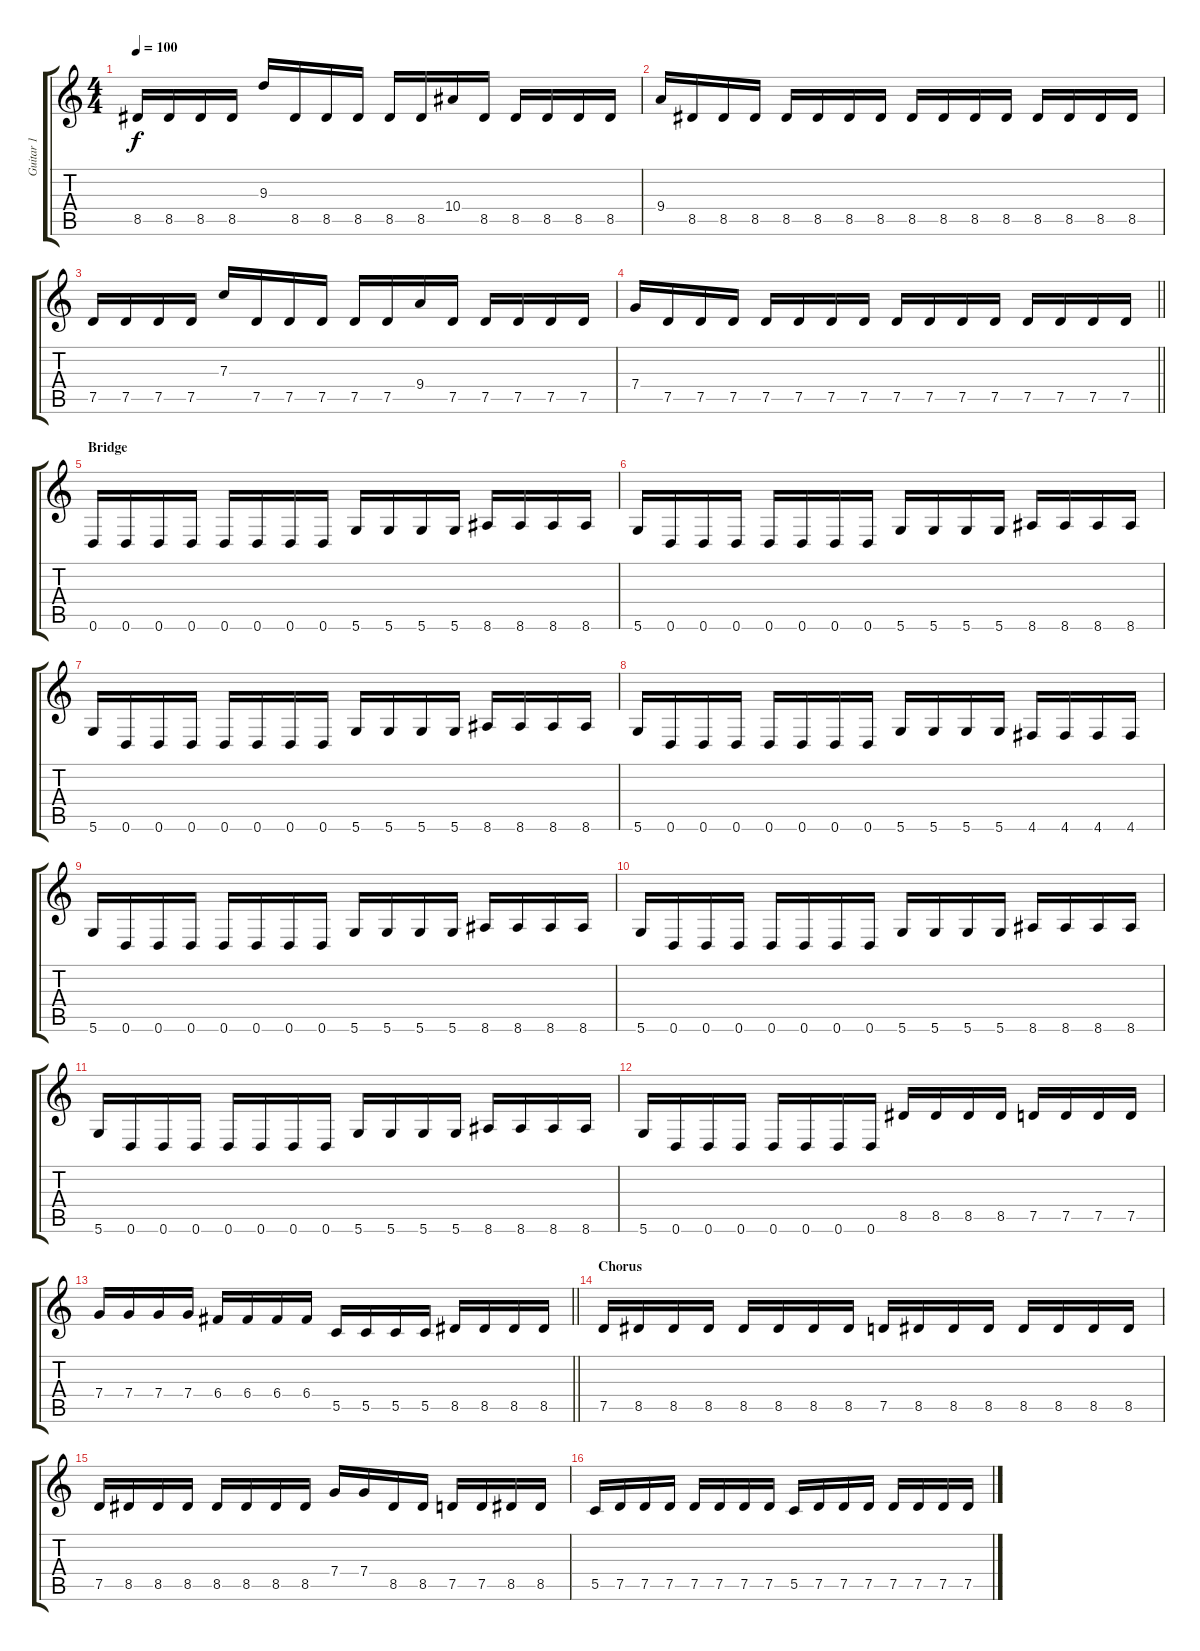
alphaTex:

\track ("Guitar 1" "Guitar 1") {instrument distortionguitar}
\staff {score tabs}
\tuning (D4 A3 F3 C3 G2 D2) {hide}
\ts (4 4)
\tempo 100
\clef g2
\ks c
8.5.16{dy f} 8.5.16 8.5.16 8.5.16 9.3.16 8.5.16 8.5.16 8.5.16 8.5.16 8.5.16 10.4.16 8.5.16 8.5.16 8.5.16 8.5.16 8.5.16 |
9.4.16 8.5.16 8.5.16 8.5.16 8.5.16 8.5.16 8.5.16 8.5.16 8.5.16 8.5.16 8.5.16 8.5.16 8.5.16 8.5.16 8.5.16 8.5.16 |
7.5.16 7.5.16 7.5.16 7.5.16 7.3.16 7.5.16 7.5.16 7.5.16 7.5.16 7.5.16 9.4.16 7.5.16 7.5.16 7.5.16 7.5.16 7.5.16 |
\barLineRight lightlight
7.4.16 7.5.16 7.5.16 7.5.16 7.5.16 7.5.16 7.5.16 7.5.16 7.5.16 7.5.16 7.5.16 7.5.16 7.5.16 7.5.16 7.5.16 7.5.16 |
\section ("" "Bridge")
0.6.16 0.6.16 0.6.16 0.6.16 0.6.16 0.6.16 0.6.16 0.6.16 5.6.16 5.6.16 5.6.16 5.6.16 8.6.16 8.6.16 8.6.16 8.6.16 |
5.6.16 0.6.16 0.6.16 0.6.16 0.6.16 0.6.16 0.6.16 0.6.16 5.6.16 5.6.16 5.6.16 5.6.16 8.6.16 8.6.16 8.6.16 8.6.16 |
5.6.16 0.6.16 0.6.16 0.6.16 0.6.16 0.6.16 0.6.16 0.6.16 5.6.16 5.6.16 5.6.16 5.6.16 8.6.16 8.6.16 8.6.16 8.6.16 |
5.6.16 0.6.16 0.6.16 0.6.16 0.6.16 0.6.16 0.6.16 0.6.16 5.6.16 5.6.16 5.6.16 5.6.16 4.6.16 4.6.16 4.6.16 4.6.16 |
5.6.16 0.6.16 0.6.16 0.6.16 0.6.16 0.6.16 0.6.16 0.6.16 5.6.16 5.6.16 5.6.16 5.6.16 8.6.16 8.6.16 8.6.16 8.6.16 |
5.6.16 0.6.16 0.6.16 0.6.16 0.6.16 0.6.16 0.6.16 0.6.16 5.6.16 5.6.16 5.6.16 5.6.16 8.6.16 8.6.16 8.6.16 8.6.16 |
5.6.16 0.6.16 0.6.16 0.6.16 0.6.16 0.6.16 0.6.16 0.6.16 5.6.16 5.6.16 5.6.16 5.6.16 8.6.16 8.6.16 8.6.16 8.6.16 |
5.6.16 0.6.16 0.6.16 0.6.16 0.6.16 0.6.16 0.6.16 0.6.16 8.5.16 8.5.16 8.5.16 8.5.16 7.5.16 7.5.16 7.5.16 7.5.16 |
\barLineRight lightlight
7.4.16 7.4.16 7.4.16 7.4.16 6.4.16 6.4.16 6.4.16 6.4.16 5.5.16 5.5.16 5.5.16 5.5.16 8.5.16 8.5.16 8.5.16 8.5.16 |
\section ("" "Chorus")
7.5.16 8.5.16 8.5.16 8.5.16 8.5.16 8.5.16 8.5.16 8.5.16 7.5.16 8.5.16 8.5.16 8.5.16 8.5.16 8.5.16 8.5.16 8.5.16 |
7.5.16 8.5.16 8.5.16 8.5.16 8.5.16 8.5.16 8.5.16 8.5.16 7.4.16 7.4.16 8.5.16 8.5.16 7.5.16 7.5.16 8.5.16 8.5.16 |
5.5.16 7.5.16 7.5.16 7.5.16 7.5.16 7.5.16 7.5.16 7.5.16 5.5.16 7.5.16 7.5.16 7.5.16 7.5.16 7.5.16 7.5.16 7.5.16
